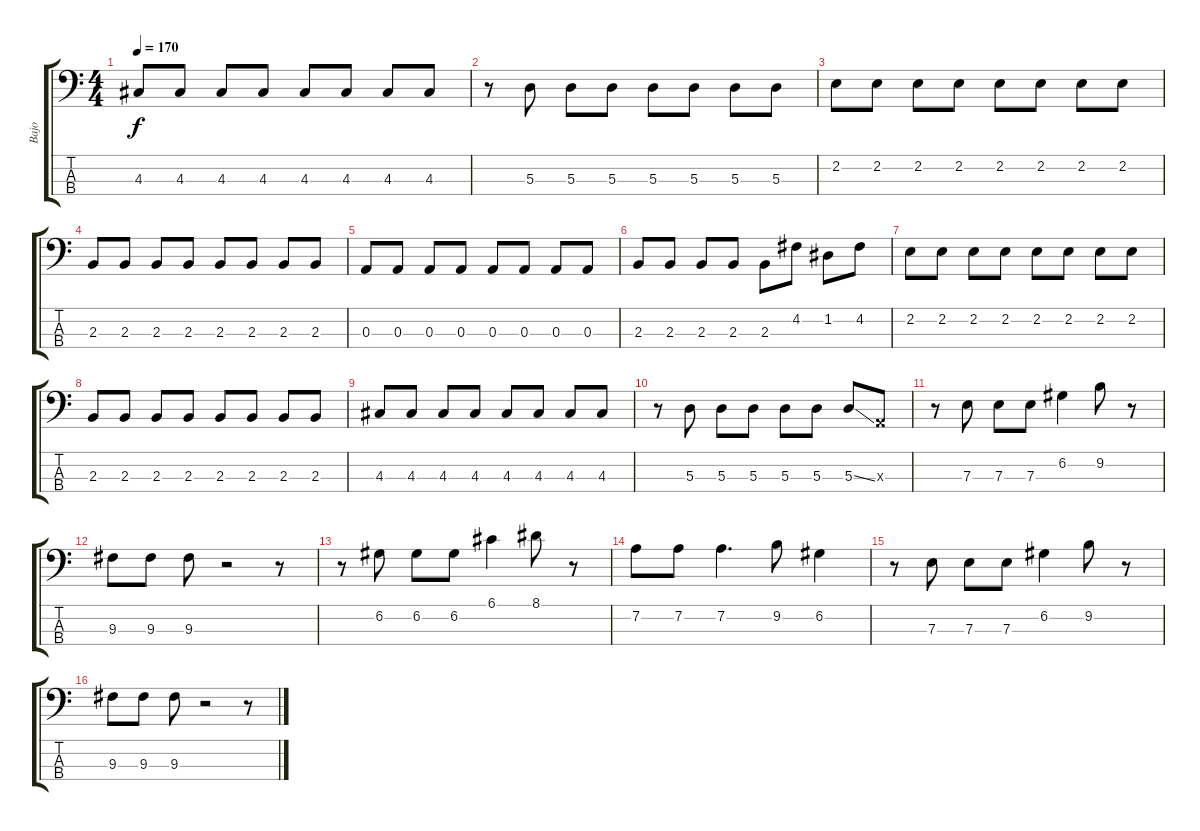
\track ("Bajo" "Bajo") {instrument electricbassfinger}
\staff {score tabs}
\tuning (G2 D2 A1 E1) {hide}
\ts (4 4)
\tempo 170
\clef f4
\ks c
4.3.8{dy f} 4.3.8 4.3.8 4.3.8 4.3.8 4.3.8 4.3.8 4.3.8 |
r.8 5.3.8 5.3.8 5.3.8 5.3.8 5.3.8 5.3.8 5.3.8 |
2.2.8 2.2.8 2.2.8 2.2.8 2.2.8 2.2.8 2.2.8 2.2.8 |
2.3.8 2.3.8 2.3.8 2.3.8 2.3.8 2.3.8 2.3.8 2.3.8 |
0.3.8 0.3.8 0.3.8 0.3.8 0.3.8 0.3.8 0.3.8 0.3.8 |
2.3.8 2.3.8 2.3.8 2.3.8 2.3.8 4.2.8 1.2.8 4.2.8 |
2.2.8 2.2.8 2.2.8 2.2.8 2.2.8 2.2.8 2.2.8 2.2.8 |
2.3.8 2.3.8 2.3.8 2.3.8 2.3.8 2.3.8 2.3.8 2.3.8 |
4.3.8 4.3.8 4.3.8 4.3.8 4.3.8 4.3.8 4.3.8 4.3.8 |
r.8 5.3.8 5.3.8 5.3.8 5.3.8 5.3.8 5.3{ss}.8 0.3{x}.8 |
r.8 7.3.8 7.3.8 7.3.8 6.2.4 9.2.8 r.8 |
9.3.8 9.3.8 9.3.8 r.2 r.8 |
r.8 6.2.8 6.2.8 6.2.8 6.1.4 8.1.8 r.8 |
7.2.8 7.2.8 7.2.4{d} 9.2.8 6.2.4 |
r.8 7.3.8 7.3.8 7.3.8 6.2.4 9.2.8 r.8 |
9.3.8 9.3.8 9.3.8 r.2 r.8
